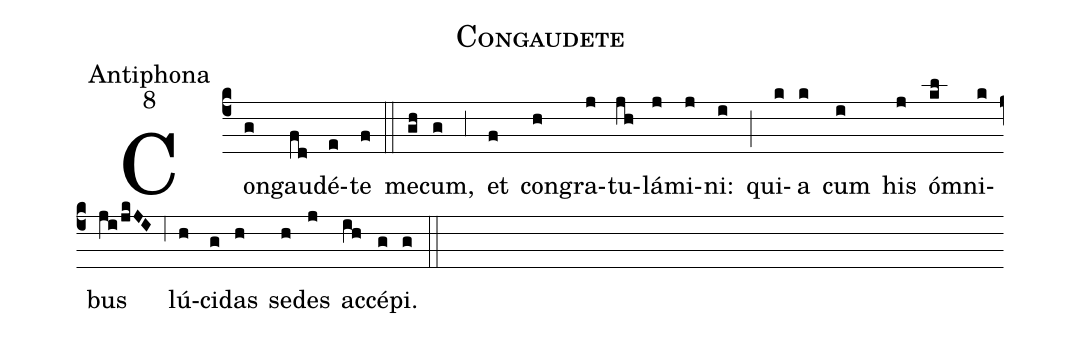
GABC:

name:Congaudete;
office-part:Antiphona;
mode:8;
%%
(c4) Con(g)gau(fd)dé(e)te(f) (::)
me(gh)cum,(g) (,3) et(f) con(h)gra(j)tu(jh)lá(j)mi(j)ni:(i) (;) qui(k)a(k) cum(i) his(j) óm(kl)ni(k)bus(ji/jkJI) (,6) lú(h)ci(g)das(h) se(h)des(j) ac(ih)cé(g)pi.(g) (::)
